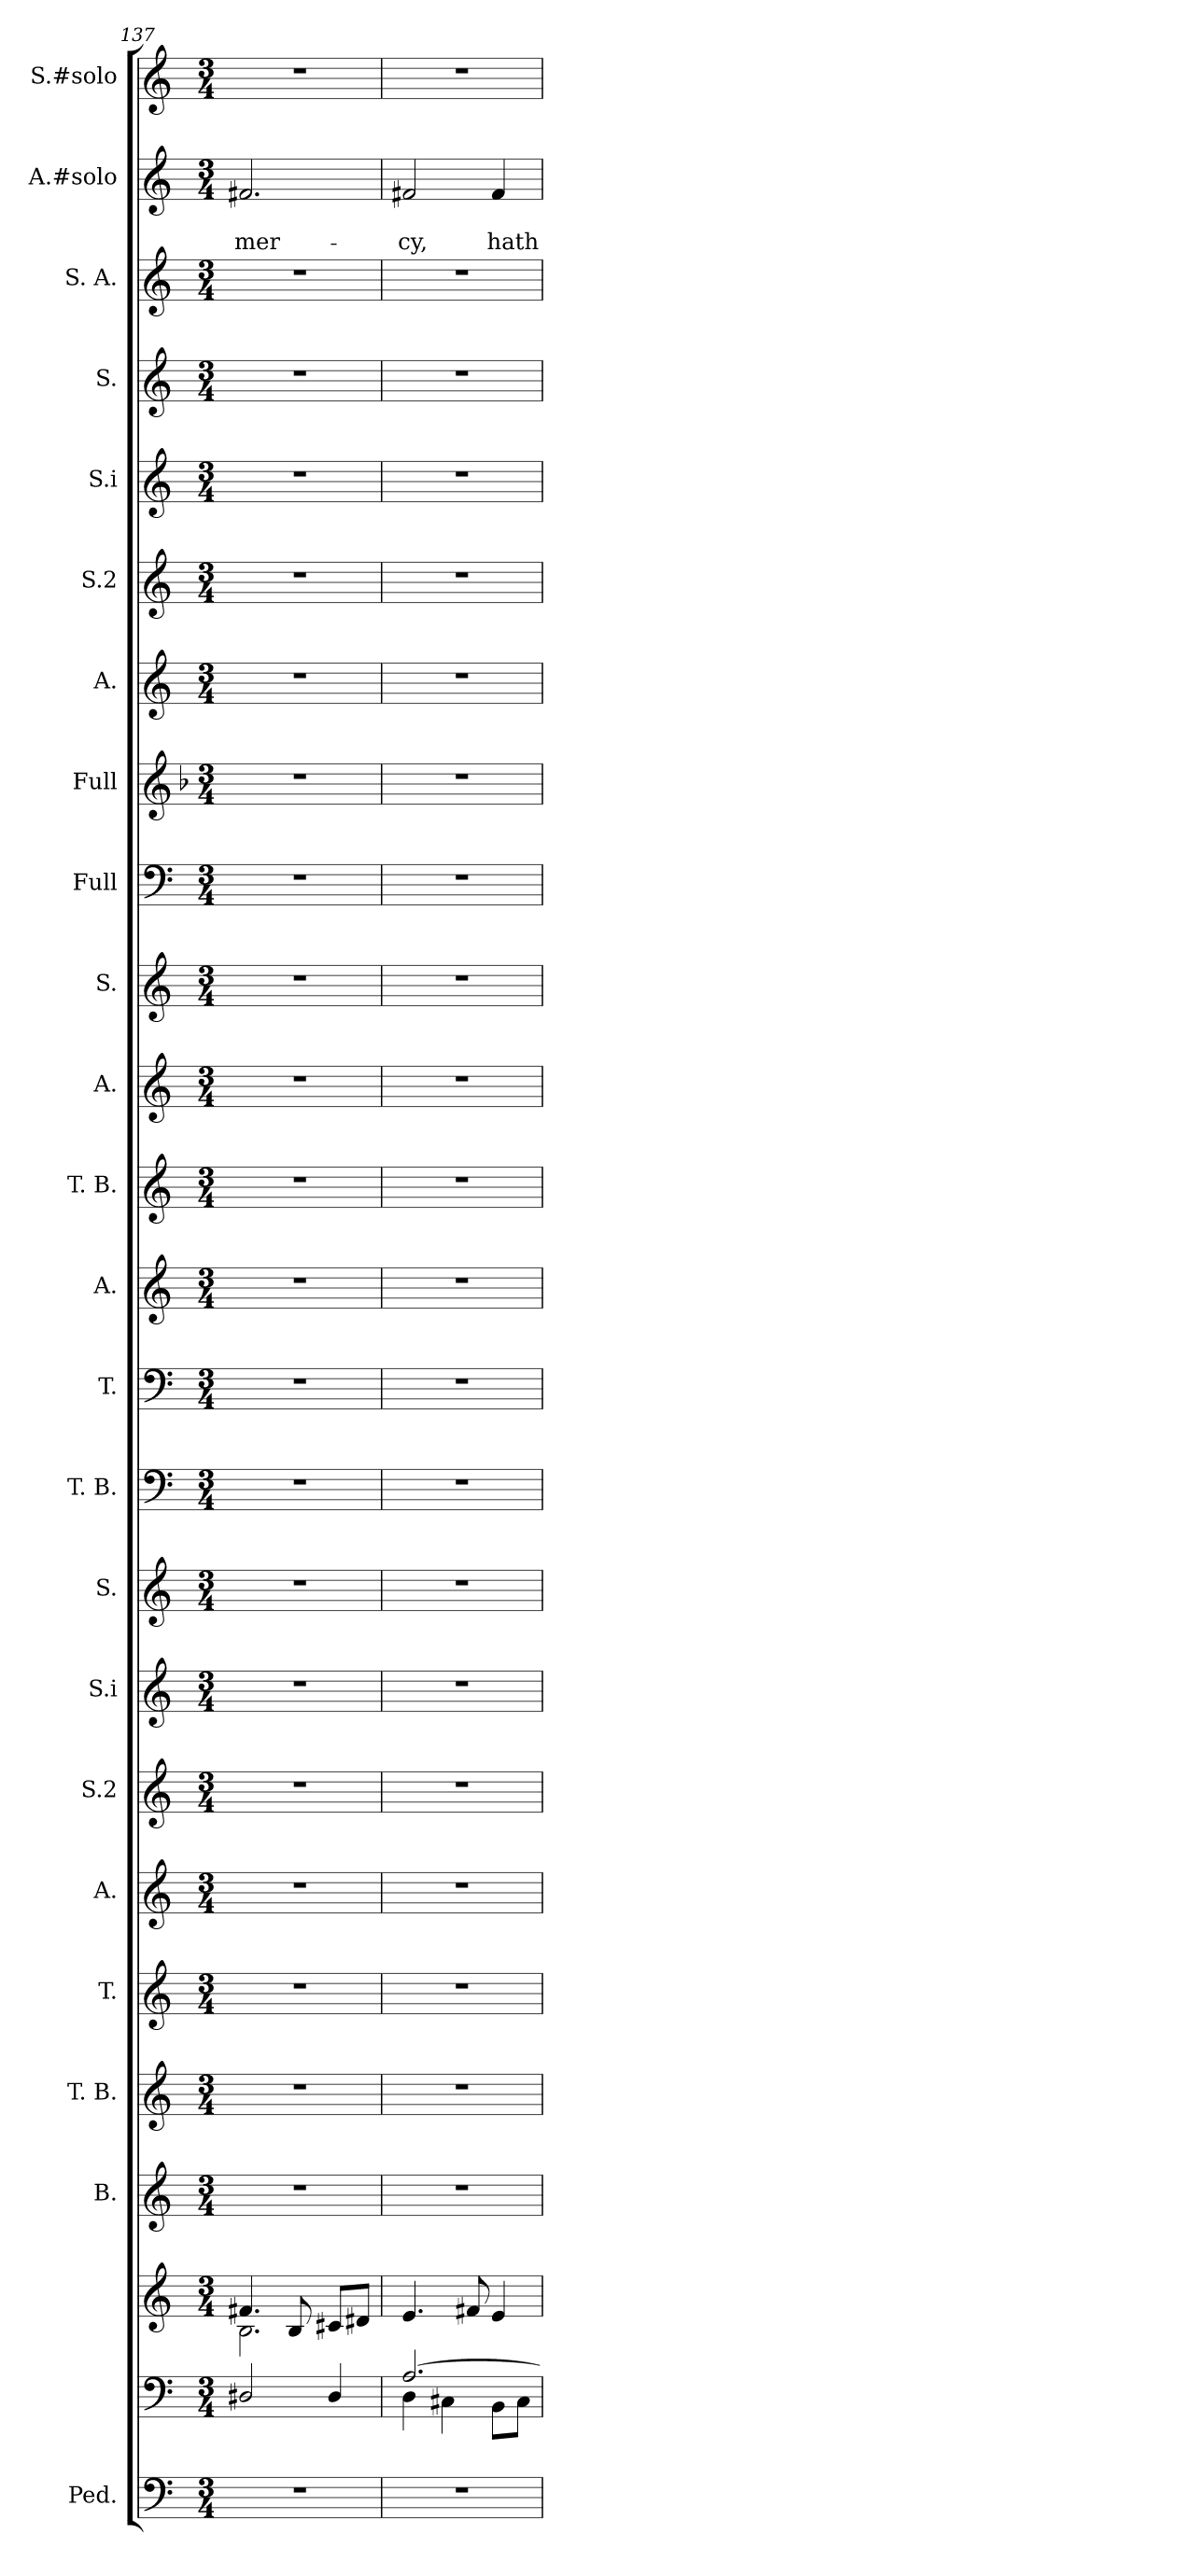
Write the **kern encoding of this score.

**kern	**kern	**kern	**kern	**kern	**kern	**kern	**kern	**kern	**kern	**kern	**kern	**kern	**kern	**kern	**kern	**kern	**kern	**kern	**kern	**kern	**kern	**kern	**kern	**text	**text	**kern
*part25	*part24	*part23	*part22	*part21	*part20	*part19	*part18	*part17	*part16	*part15	*part14	*part13	*part12	*part11	*part10	*part9	*part8	*part7	*part6	*part5	*part4	*part3	*part2	*part2	*part2	*part1
*staff25	*staff24	*staff23	*staff22	*staff21	*staff20	*staff19	*staff18	*staff17	*staff16	*staff15	*staff14	*staff13	*staff12	*staff11	*staff10	*staff9	*staff8	*staff7	*staff6	*staff5	*staff4	*staff3	*staff2	*staff2	*staff2	*staff1
*I"Ped.	*	*	*I"B.	*I"T. B.	*I"T.	*I"A.	*I"S.2	*I"S.i	*I"S.	*I"T. B.	*I"T.	*I"A.	*I"T. B.	*I"A.	*I"S.	*I"Full	*I"Full	*I"A.	*I"S.2	*I"S.i	*I"S.	*I"S. A.	*I"A.#solo	*	*	*I"S.#solo
*I'Ped.	*	*	*	*I'T. B.	*I'T.	*I'A.	*I'S.2	*I'S.i	*I'S.	*I'T. B.	*I'T.	*	*I'T. B.	*I'A.	*I'S.	*	*	*I'A.	*I'S.2	*I'S.i	*I'S.	*I'S. A.	*I'A.#solo	*	*	*I'S.#solo
*clefF4	*clefF4	*clefG2	*clefG2	*clefG2	*clefG2	*clefG2	*clefG2	*clefG2	*clefG2	*clefF4	*clefF4	*clefG2	*clefG2	*clefG2	*clefG2	*clefF4	*clefG2	*clefG2	*clefG2	*clefG2	*clefG2	*clefG2	*clefG2	*	*	*clefG2
*	*	*	*	*	*	*	*	*	*	*	*	*	*	*	*	*	*ITrd3c5	*	*	*	*	*	*	*	*	*
*k[]	*k[]	*k[]	*k[]	*k[]	*k[]	*k[]	*k[]	*k[]	*k[]	*k[]	*k[]	*k[]	*k[]	*k[]	*k[]	*k[]	*k[]	*k[]	*k[]	*k[]	*k[]	*k[]	*k[]	*	*	*k[]
*C:	*C:	*C:	*C:	*C:	*C:	*C:	*C:	*C:	*C:	*C:	*C:	*C:	*C:	*C:	*C:	*C:	*C:	*C:	*C:	*C:	*C:	*C:	*C:	*	*	*C:
*M3/4	*M3/4	*M3/4	*M3/4	*M3/4	*M3/4	*M3/4	*M3/4	*M3/4	*M3/4	*M3/4	*M3/4	*M3/4	*M3/4	*M3/4	*M3/4	*M3/4	*M3/4	*M3/4	*M3/4	*M3/4	*M3/4	*M3/4	*M3/4	*	*	*M3/4
=137	=137	=137	=137	=137	=137	=137	=137	=137	=137	=137	=137	=137	=137	=137	=137	=137	=137	=137	=137	=137	=137	=137	=137	=137	=137	=137
*	*	*^	*	*	*	*	*	*	*	*	*	*	*	*	*	*	*	*	*	*	*	*	*	*	*	*
!	!	!	!	!	!	!	!	!	!	!	!	!	!	!	!	!	!	!	!	!	!	!	!	!	!	!LO:LY:b	!
2.r	2D#X/	4.f#X/	2.B\	2.r	2.r	2.r	2.r	2.r	2.r	2.r	2.r	2.r	2.r	2.r	2.r	2.r	2.r	2.r	2.r	2.r	2.r	2.r	2.r	2.f#X/	.	mer-	2.r
.	.	8B/	.	.	.	.	.	.	.	.	.	.	.	.	.	.	.	.	.	.	.	.	.	.	.	.	.
.	4D#/	8c#X/L	.	.	.	.	.	.	.	.	.	.	.	.	.	.	.	.	.	.	.	.	.	.	.	.	.
.	.	8d#X/J	.	.	.	.	.	.	.	.	.	.	.	.	.	.	.	.	.	.	.	.	.	.	.	.	.
*	*	*v	*v	*	*	*	*	*	*	*	*	*	*	*	*	*	*	*	*	*	*	*	*	*	*	*	*
=138	=138	=138	=138	=138	=138	=138	=138	=138	=138	=138	=138	=138	=138	=138	=138	=138	=138	=138	=138	=138	=138	=138	=138	=138	=138	=138
*	*^	*	*	*	*	*	*	*	*	*	*	*	*	*	*	*	*	*	*	*	*	*	*	*	*	*
!	!	!	!	!	!	!	!	!	!	!	!	!	!	!	!	!	!	!	!	!	!	!	!	!	!	!LO:LY:b	!
2.r	[>2.A/	4D\	4.e/	2.r	2.r	2.r	2.r	2.r	2.r	2.r	2.r	2.r	2.r	2.r	2.r	2.r	2.r	2.r	2.r	2.r	2.r	2.r	2.r	2f#X/	.	-cy,	2.r
.	.	4C#X\	.	.	.	.	.	.	.	.	.	.	.	.	.	.	.	.	.	.	.	.	.	.	.	.	.
.	.	.	8f#X/	.	.	.	.	.	.	.	.	.	.	.	.	.	.	.	.	.	.	.	.	.	.	.	.
!	!	!	!	!	!	!	!	!	!	!	!	!	!	!	!	!	!	!	!	!	!	!	!	!	!	!LO:LY:b	!
.	.	8BB\L	4e/	.	.	.	.	.	.	.	.	.	.	.	.	.	.	.	.	.	.	.	.	4f#/	.	hath	.
.	.	8C#\J	.	.	.	.	.	.	.	.	.	.	.	.	.	.	.	.	.	.	.	.	.	.	.	.	.
*	*v	*v	*	*	*	*	*	*	*	*	*	*	*	*	*	*	*	*	*	*	*	*	*	*	*	*	*
=	=	=	=	=	=	=	=	=	=	=	=	=	=	=	=	=	=	=	=	=	=	=	=	=	=	=
*-	*-	*-	*-	*-	*-	*-	*-	*-	*-	*-	*-	*-	*-	*-	*-	*-	*-	*-	*-	*-	*-	*-	*-	*-	*-	*-
